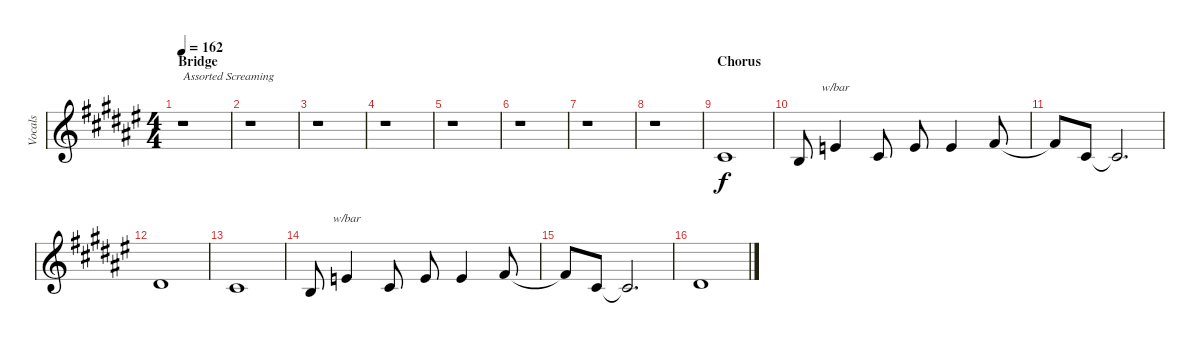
\track ("Vocals" "Vocals") {instrument tenorsax}
\staff {score}
\tuning (E4 B3 G3 D3 A2 E2) {hide}
\ts (4 4)
\section ("" "Bridge")
\tempo 162
\clef g2
\ks f#
r.1{txt "Assorted Screaming" dy f} |
r.1 |
r.1 |
r.1 |
r.1 |
r.1 |
r.1 |
r.1 |
\section ("" "Chorus")
6.3.1 |
4.3.8 5.2.4{tbe (custom default 0 0 30 0 60 -22)} 2.2.8 5.2.8 5.2.4 7.2.8 |
7.2{t}.8 6.3.8 6.3{t}.2{d} |
8.3.1 |
6.3.1 |
4.3.8 5.2.4{tbe (custom default 0 0 30 0 60 -22)} 2.2.8 5.2.8 5.2.4 7.2.8 |
7.2{t}.8 6.3.8 6.3{t}.2{d} |
8.3.1
